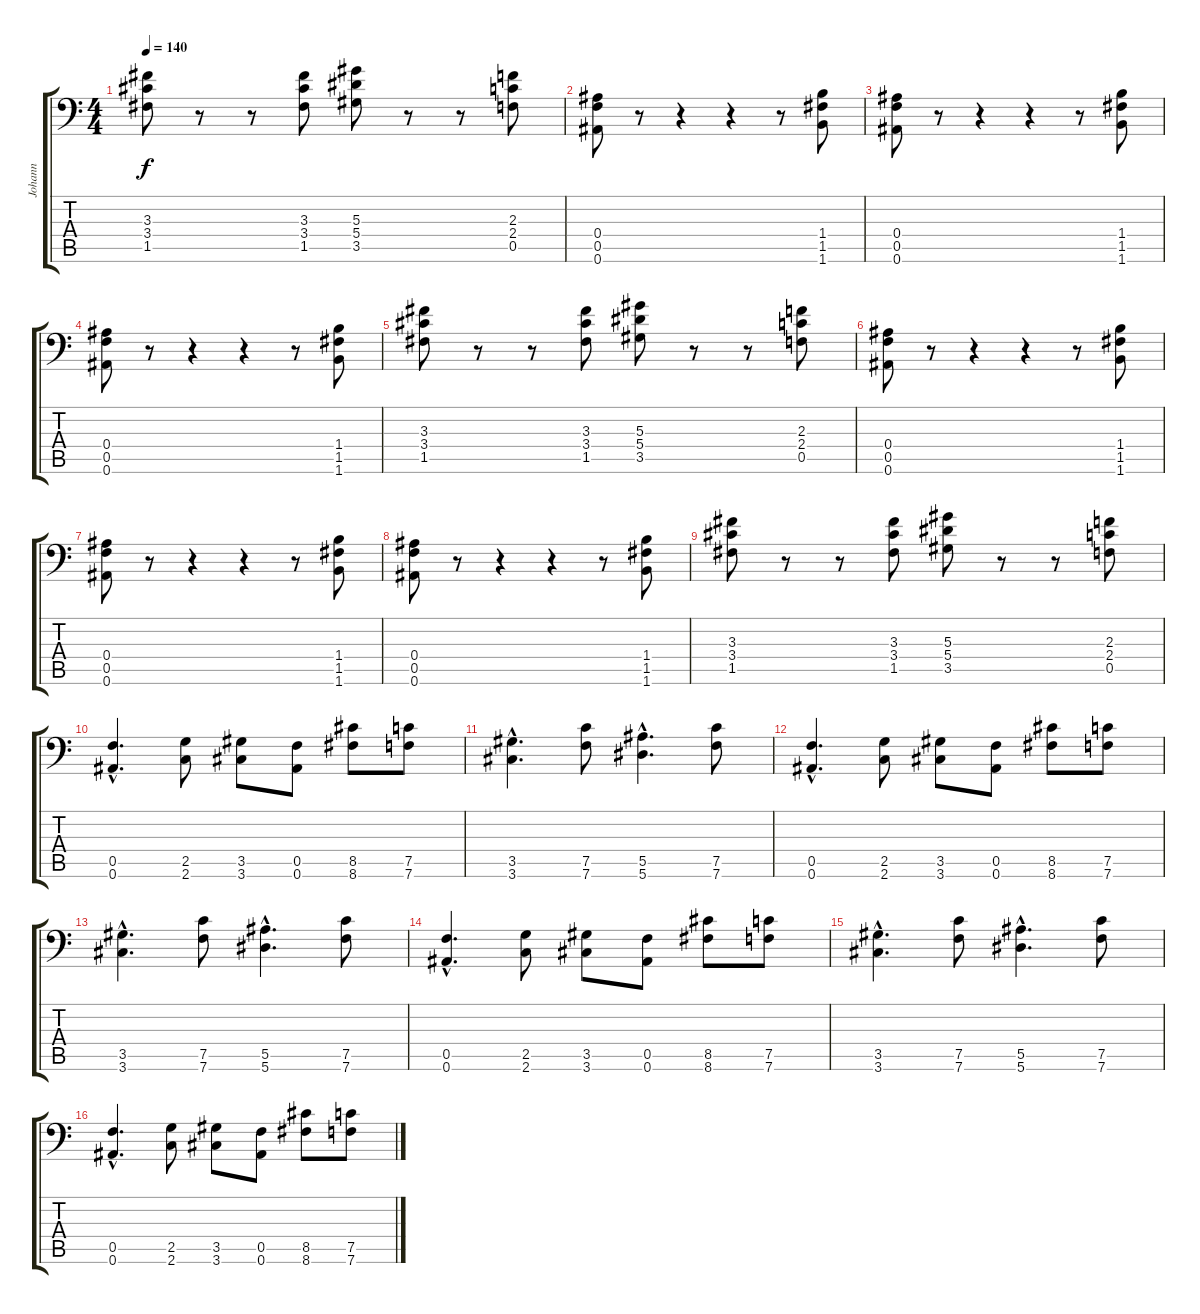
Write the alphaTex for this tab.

\track ("Johann" "Johann") {instrument distortionguitar}
\staff {score tabs}
\tuning (C4 G3 Eb3 Bb2 F2 Bb1) {hide}
\ts (4 4)
\tempo 140
\clef f4
\ks c
(3.3 3.4 1.5).8{dy f} r.8 r.8 (3.3 3.4 1.5).8 (5.3 5.4 3.5).8 r.8 r.8 (2.3 2.4 0.5).8 |
(0.4 0.5 0.6).8 r.8 r.4 r.4 r.8 (1.4 1.5 1.6).8 |
(0.4 0.5 0.6).8 r.8 r.4 r.4 r.8 (1.4 1.5 1.6).8 |
(0.4 0.5 0.6).8 r.8 r.4 r.4 r.8 (1.4 1.5 1.6).8 |
(3.3 3.4 1.5).8 r.8 r.8 (3.3 3.4 1.5).8 (5.3 5.4 3.5).8 r.8 r.8 (2.3 2.4 0.5).8 |
(0.4 0.5 0.6).8 r.8 r.4 r.4 r.8 (1.4 1.5 1.6).8 |
(0.4 0.5 0.6).8 r.8 r.4 r.4 r.8 (1.4 1.5 1.6).8 |
(0.4 0.5 0.6).8 r.8 r.4 r.4 r.8 (1.4 1.5 1.6).8 |
(3.3 3.4 1.5).8 r.8 r.8 (3.3 3.4 1.5).8 (5.3 5.4 3.5).8 r.8 r.8 (2.3 2.4 0.5).8 |
(0.5{hac} 0.6{hac}).4{d} (2.5 2.6).8 (3.5 3.6).8 (0.5 0.6).8 (8.5 8.6).8 (7.5 7.6).8 |
(3.5{hac} 3.6{hac}).4{d} (7.5 7.6).8 (5.5{hac} 5.6{hac}).4{d} (7.5 7.6).8 |
(0.5{hac} 0.6{hac}).4{d} (2.5 2.6).8 (3.5 3.6).8 (0.5 0.6).8 (8.5 8.6).8 (7.5 7.6).8 |
(3.5{hac} 3.6{hac}).4{d} (7.5 7.6).8 (5.5{hac} 5.6{hac}).4{d} (7.5 7.6).8 |
(0.5{hac} 0.6{hac}).4{d} (2.5 2.6).8 (3.5 3.6).8 (0.5 0.6).8 (8.5 8.6).8 (7.5 7.6).8 |
(3.5{hac} 3.6{hac}).4{d} (7.5 7.6).8 (5.5{hac} 5.6{hac}).4{d} (7.5 7.6).8 |
(0.5{hac} 0.6{hac}).4{d} (2.5 2.6).8 (3.5 3.6).8 (0.5 0.6).8 (8.5 8.6).8 (7.5 7.6).8
